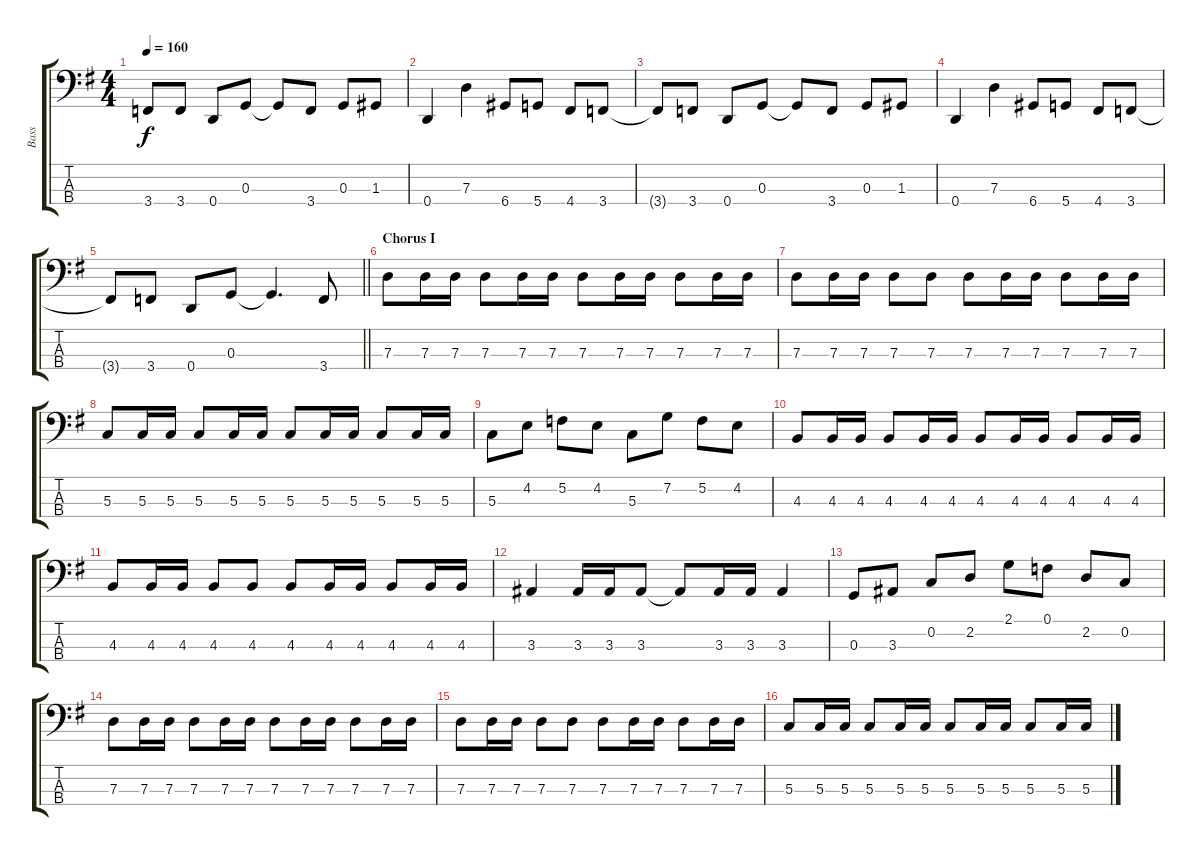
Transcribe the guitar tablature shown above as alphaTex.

\track ("Bass" "Bass") {instrument electricbassfinger}
\staff {score tabs}
\tuning (F2 C2 G1 D1) {hide}
\ts (4 4)
\tempo 160
\clef f4
\ks g
3.4{t}.8{dy f} 3.4.8 0.4.8 0.3.8 0.3{t}.8 3.4.8 0.3.8 1.3.8 |
0.4.4 7.3.4 6.4.8 5.4.8 4.4.8 3.4.8 |
3.4{t}.8 3.4.8 0.4.8 0.3.8 0.3{t}.8 3.4.8 0.3.8 1.3.8 |
0.4.4 7.3.4 6.4.8 5.4.8 4.4.8 3.4.8 |
\barLineRight lightlight
3.4{t}.8 3.4.8 0.4.8 0.3.8 0.3{t}.4{d} 3.4.8 |
\section ("" "Chorus I")
7.3.8 7.3.16 7.3.16 7.3.8 7.3.16 7.3.16 7.3.8 7.3.16 7.3.16 7.3.8 7.3.16 7.3.16 |
7.3.8 7.3.16 7.3.16 7.3.8 7.3.8 7.3.8 7.3.16 7.3.16 7.3.8 7.3.16 7.3.16 |
5.3.8 5.3.16 5.3.16 5.3.8 5.3.16 5.3.16 5.3.8 5.3.16 5.3.16 5.3.8 5.3.16 5.3.16 |
5.3.8 4.2.8 5.2.8 4.2.8 5.3.8 7.2.8 5.2.8 4.2.8 |
4.3.8 4.3.16 4.3.16 4.3.8 4.3.16 4.3.16 4.3.8 4.3.16 4.3.16 4.3.8 4.3.16 4.3.16 |
4.3.8 4.3.16 4.3.16 4.3.8 4.3.8 4.3.8 4.3.16 4.3.16 4.3.8 4.3.16 4.3.16 |
3.3.4 3.3.16 3.3.16 3.3.8 3.3{t}.8 3.3.16 3.3.16 3.3.4 |
0.3.8 3.3.8 0.2.8 2.2.8 2.1.8 0.1.8 2.2.8 0.2.8 |
7.3.8 7.3.16 7.3.16 7.3.8 7.3.16 7.3.16 7.3.8 7.3.16 7.3.16 7.3.8 7.3.16 7.3.16 |
7.3.8 7.3.16 7.3.16 7.3.8 7.3.8 7.3.8 7.3.16 7.3.16 7.3.8 7.3.16 7.3.16 |
5.3.8 5.3.16 5.3.16 5.3.8 5.3.16 5.3.16 5.3.8 5.3.16 5.3.16 5.3.8 5.3.16 5.3.16
